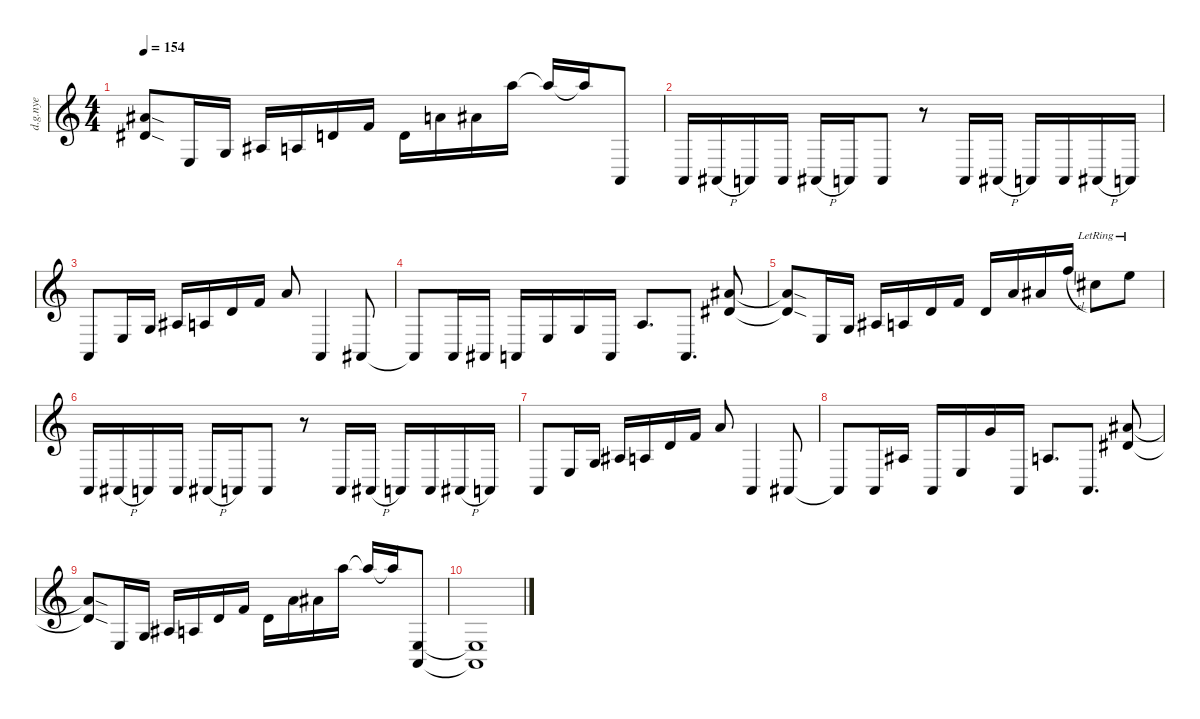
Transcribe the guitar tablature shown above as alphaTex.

\defaultSystemsLayout 4
\hideDynamics
\bracketExtendMode nobrackets
\otherSystemsTrackNameOrientation horizontal
\track ("Distortion Guitar Nye" "d.g.nye") {instrument distortionguitar}
\staff {score}
\tuning (E4 B3 G3 D3 A2 E2 A1)
\ts (4 4)
\tempo 154
\clef g2
\ks c
(11.6{sod t acc #} 13.5{sod t acc #}).8{dy ff beam Up} 0.6.16{beam Up} 3.6.16{beam Up} 6.6{acc #}.16{beam Up} 0.5.16{beam Up} 5.5.16{beam Up} 8.5.16{beam Up} 0.4.16{beam Down} 7.4.16{beam Down} 8.4{acc #}.16{beam Down} 10.2.16{beam Down} 10.2{t}.16{beam Up} 10.2{t}.16{beam Up} 0.7{pm}.8{beam Up} |
0.7{pm}.16{beam Up} 1.7{h acc #}.16{beam Up} 0.7.16{beam Up} 0.7{pm}.16{beam Up} 1.7{h acc #}.16{beam Up} 0.7.16{beam Up} 0.7{pm}.8{beam Up} r.8{beam Up} 0.7{pm}.16{beam Up} 1.7{h acc #}.16{beam Up} 0.7.16{beam Up} 0.7{pm}.16{beam Up} 1.7{h acc #}.16{beam Up} 0.7.16{beam Up} |
0.7.8{beam Up} 0.6.16{beam Up} 3.6.16{beam Up} 6.6{acc #}.16{beam Up} 0.5.16{beam Up} 5.5.16{beam Up} 8.5.16{beam Up} 7.4.8{beam Up} 0.7.4{beam Up} 1.7{acc #}.8{beam Up} |
1.7{t acc #}.8{beam Up} 0.7.16{beam Up} 1.7{acc #}.16{beam Up} 0.7.16{beam Up} 0.6.16{beam Up} 3.6.16{beam Up} 0.7.16{beam Up} 0.5.8{d beam Up} 0.7.8{d beam Up} (11.6{acc #} 13.5{acc #}).8{beam Up} |
(11.6{sod t acc #} 13.5{sod t acc #}).8{beam Up} 0.6.16{beam Up} 3.6.16{beam Up} 6.6{acc #}.16{beam Up} 0.5.16{beam Up} 5.5.16{beam Up} 8.5.16{beam Up} 0.4.16{beam Up} 7.4.16{beam Up} 8.4{acc #}.16{beam Up} 10.3{sl}.16{beam Up} 6.3{lr acc #}.8{beam Down} 0.1{lr}.8{beam Down} |
0.7{pm}.16{beam Up} 1.7{h acc #}.16{beam Up} 0.7.16{beam Up} 0.7{pm}.16{beam Up} 1.7{h acc #}.16{beam Up} 0.7.16{beam Up} 0.7{pm}.8{beam Up} r.8{beam Up} 0.7{pm}.16{beam Up} 1.7{h acc #}.16{beam Up} 0.7.16{beam Up} 0.7{pm}.16{beam Up} 1.7{h acc #}.16{beam Up} 0.7.16{beam Up} |
0.7.8{beam Up} 0.6.16{beam Up} 3.6.16{beam Up} 6.6{acc #}.16{beam Up} 0.5.16{beam Up} 5.5.16{beam Up} 8.5.16{beam Up} 7.4.8{beam Up} 0.7.4{beam Up} 1.7{acc #}.8{beam Up} |
1.7{t acc #}.8{beam Up} 0.7.16{beam Up} 13.7{acc #}.16{beam Up} 0.7.16{beam Up} 0.6.16{beam Up} 15.6.16{beam Up} 0.7.16{beam Up} 0.5.8{d beam Up} 0.7.8{d beam Up} (11.6{acc #} 13.5{acc #}).8{beam Up} |
(11.6{sod t acc #} 13.5{sod t acc #}).8{beam Up} 0.6.16{beam Up} 3.6.16{beam Up} 6.6{acc #}.16{beam Up} 0.5.16{beam Up} 5.5.16{beam Up} 8.5.16{beam Up} 0.4.16{beam Down} 7.4.16{beam Down} 8.4{acc #}.16{beam Down} 10.2.16{beam Down} 10.2{t}.16{beam Up} 10.2{t}.16{beam Up} (0.7{pm} 0.6{pm}).8{beam Up} |
(0.7{pm t} 0.6{pm t}).1{beam Up}
